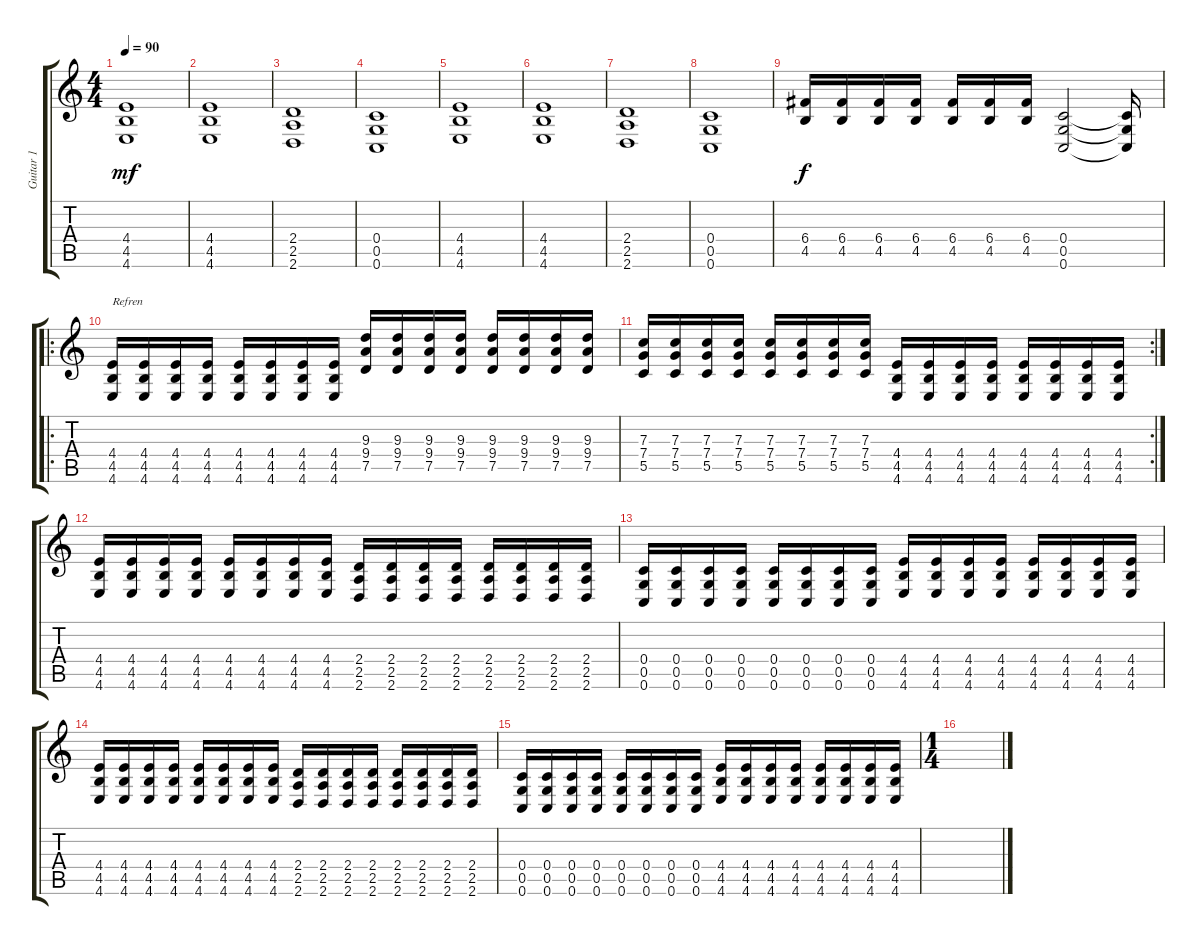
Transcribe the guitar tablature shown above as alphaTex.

\track ("Guitar 1" "Guitar 1") {instrument distortionguitar}
\staff {score tabs}
\tuning (D4 A3 F3 C3 G2 C2) {hide}
\ts (4 4)
\tempo 90
\clef g2
\ks c
(4.4 4.5 4.6).1{dy mf} |
(4.4 4.5 4.6).1 |
(2.4 2.5 2.6).1 |
(0.4 0.5 0.6).1 |
(4.4 4.5 4.6).1 |
(4.4 4.5 4.6).1 |
(2.4 2.5 2.6).1 |
(0.4 0.5 0.6).1 |
(6.4 4.5).16{dy f} (6.4 4.5).16 (6.4 4.5).16 (6.4 4.5).16 (6.4 4.5).16 (6.4 4.5).16 (6.4 4.5).16 (0.4 0.5 0.6).2 (0.4{t} 0.5{t} 0.6{t}).16 |
\ro
(4.4 4.5 4.6).16{txt "Refren"} (4.4 4.5 4.6).16 (4.4 4.5 4.6).16 (4.4 4.5 4.6).16 (4.4 4.5 4.6).16 (4.4 4.5 4.6).16 (4.4 4.5 4.6).16 (4.4 4.5 4.6).16 (9.3 9.4 7.5).16 (9.3 9.4 7.5).16 (9.3 9.4 7.5).16 (9.3 9.4 7.5).16 (9.3 9.4 7.5).16 (9.3 9.4 7.5).16 (9.3 9.4 7.5).16 (9.3 9.4 7.5).16 |
\rc 2
(7.3 7.4 5.5).16 (7.3 7.4 5.5).16 (7.3 7.4 5.5).16 (7.3 7.4 5.5).16 (7.3 7.4 5.5).16 (7.3 7.4 5.5).16 (7.3 7.4 5.5).16 (7.3 7.4 5.5).16 (4.4 4.5 4.6).16 (4.4 4.5 4.6).16 (4.4 4.5 4.6).16 (4.4 4.5 4.6).16 (4.4 4.5 4.6).16 (4.4 4.5 4.6).16 (4.4 4.5 4.6).16 (4.4 4.5 4.6).16 |
(4.4 4.5 4.6).16 (4.4 4.5 4.6).16 (4.4 4.5 4.6).16 (4.4 4.5 4.6).16 (4.4 4.5 4.6).16 (4.4 4.5 4.6).16 (4.4 4.5 4.6).16 (4.4 4.5 4.6).16 (2.4 2.5 2.6).16 (2.4 2.5 2.6).16 (2.4 2.5 2.6).16 (2.4 2.5 2.6).16 (2.4 2.5 2.6).16 (2.4 2.5 2.6).16 (2.4 2.5 2.6).16 (2.4 2.5 2.6).16 |
(0.4 0.5 0.6).16 (0.4 0.5 0.6).16 (0.4 0.5 0.6).16 (0.4 0.5 0.6).16 (0.4 0.5 0.6).16 (0.4 0.5 0.6).16 (0.4 0.5 0.6).16 (0.4 0.5 0.6).16 (4.4 4.5 4.6).16 (4.4 4.5 4.6).16 (4.4 4.5 4.6).16 (4.4 4.5 4.6).16 (4.4 4.5 4.6).16 (4.4 4.5 4.6).16 (4.4 4.5 4.6).16 (4.4 4.5 4.6).16 |
(4.4 4.5 4.6).16 (4.4 4.5 4.6).16 (4.4 4.5 4.6).16 (4.4 4.5 4.6).16 (4.4 4.5 4.6).16 (4.4 4.5 4.6).16 (4.4 4.5 4.6).16 (4.4 4.5 4.6).16 (2.4 2.5 2.6).16 (2.4 2.5 2.6).16 (2.4 2.5 2.6).16 (2.4 2.5 2.6).16 (2.4 2.5 2.6).16 (2.4 2.5 2.6).16 (2.4 2.5 2.6).16 (2.4 2.5 2.6).16 |
(0.4 0.5 0.6).16 (0.4 0.5 0.6).16 (0.4 0.5 0.6).16 (0.4 0.5 0.6).16 (0.4 0.5 0.6).16 (0.4 0.5 0.6).16 (0.4 0.5 0.6).16 (0.4 0.5 0.6).16 (4.4 4.5 4.6).16 (4.4 4.5 4.6).16 (4.4 4.5 4.6).16 (4.4 4.5 4.6).16 (4.4 4.5 4.6).16 (4.4 4.5 4.6).16 (4.4 4.5 4.6).16 (4.4 4.5 4.6).16 |
\ts (1 4)
